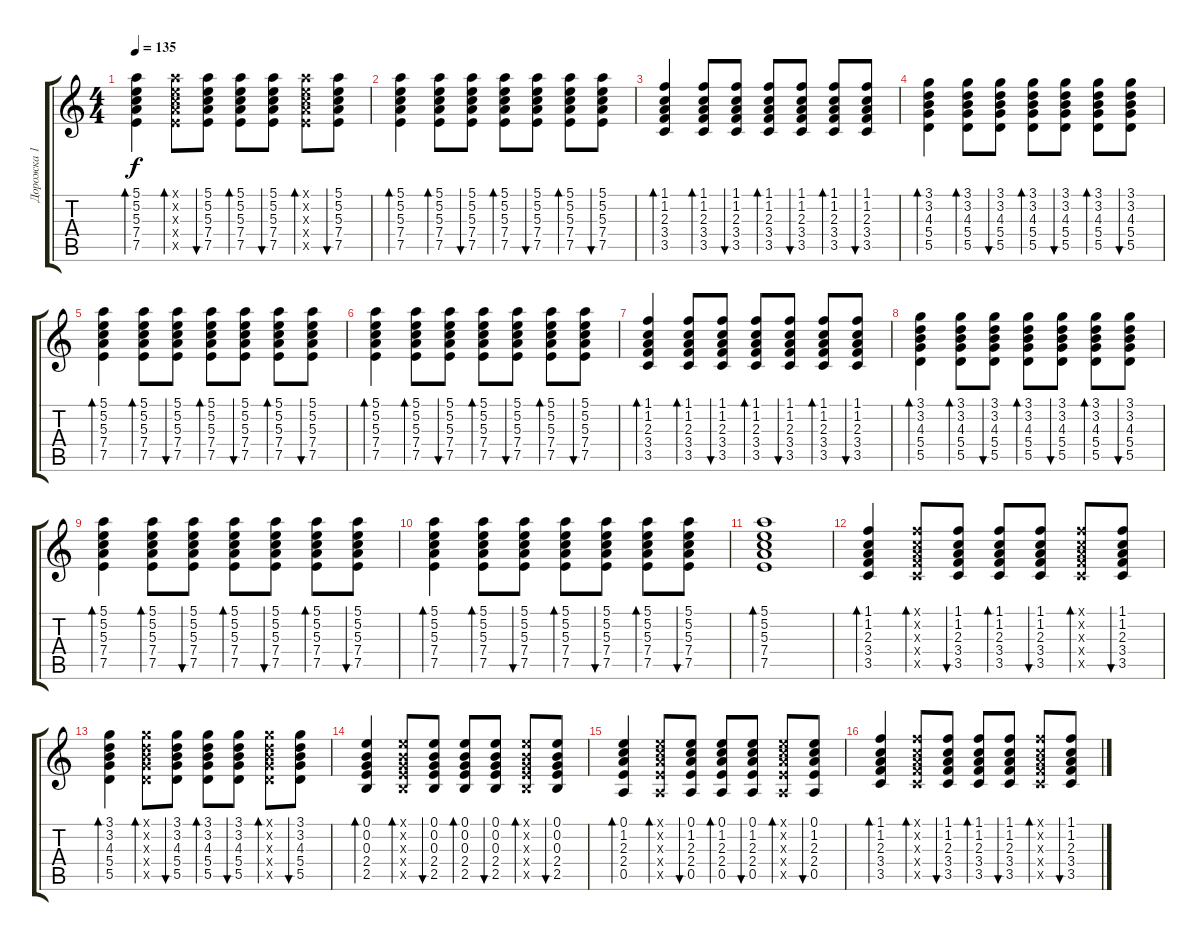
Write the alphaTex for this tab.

\track ("Дорожка 1" "Дорожка 1") {instrument acousticguitarsteel}
\staff {score tabs}
\tuning (E4 B3 G3 D3 A2 E2) {hide}
\ts (4 4)
\tempo 135
\clef g2
\ks c
(5.1 5.2 5.3 7.4 7.5).4{bd 60 dy f} (5.1{x} 5.2{x} 5.3{x} 7.4{x} 7.5{x}).8{bd 60} (5.1 5.2 5.3 7.4 7.5).8{bu 60} (5.1 5.2 5.3 7.4 7.5).8{bd 60} (5.1 5.2 5.3 7.4 7.5).8{bu 60} (5.1{x} 5.2{x} 5.3{x} 7.4{x} 7.5{x}).8{bd 60} (5.1 5.2 5.3 7.4 7.5).8{bu 60} |
(5.1 5.2 5.3 7.4 7.5).4{bd 60} (5.1 5.2 5.3 7.4 7.5).8{bd 60} (5.1 5.2 5.3 7.4 7.5).8{bu 60} (5.1 5.2 5.3 7.4 7.5).8{bd 60} (5.1 5.2 5.3 7.4 7.5).8{bu 60} (5.1 5.2 5.3 7.4 7.5).8{bd 60} (5.1 5.2 5.3 7.4 7.5).8{bu 60} |
(1.1 1.2 2.3 3.4 3.5).4{bd 60} (1.1 1.2 2.3 3.4 3.5).8{bd 60} (1.1 1.2 2.3 3.4 3.5).8{bu 60} (1.1 1.2 2.3 3.4 3.5).8{bd 60} (1.1 1.2 2.3 3.4 3.5).8{bu 60} (1.1 1.2 2.3 3.4 3.5).8{bd 60} (1.1 1.2 2.3 3.4 3.5).8{bu 60} |
(3.1 3.2 4.3 5.4 5.5).4{bd 60} (3.1 3.2 4.3 5.4 5.5).8{bd 60} (3.1 3.2 4.3 5.4 5.5).8{bu 60} (3.1 3.2 4.3 5.4 5.5).8{bd 60} (3.1 3.2 4.3 5.4 5.5).8{bu 60} (3.1 3.2 4.3 5.4 5.5).8{bd 60} (3.1 3.2 4.3 5.4 5.5).8{bu 60} |
(5.1 5.2 5.3 7.4 7.5).4{bd 60} (5.1 5.2 5.3 7.4 7.5).8{bd 60} (5.1 5.2 5.3 7.4 7.5).8{bu 60} (5.1 5.2 5.3 7.4 7.5).8{bd 60} (5.1 5.2 5.3 7.4 7.5).8{bu 60} (5.1 5.2 5.3 7.4 7.5).8{bd 60} (5.1 5.2 5.3 7.4 7.5).8{bu 60} |
(5.1 5.2 5.3 7.4 7.5).4{bd 60} (5.1 5.2 5.3 7.4 7.5).8{bd 60} (5.1 5.2 5.3 7.4 7.5).8{bu 60} (5.1 5.2 5.3 7.4 7.5).8{bd 60} (5.1 5.2 5.3 7.4 7.5).8{bu 60} (5.1 5.2 5.3 7.4 7.5).8{bd 60} (5.1 5.2 5.3 7.4 7.5).8{bu 60} |
(1.1 1.2 2.3 3.4 3.5).4{bd 60} (1.1 1.2 2.3 3.4 3.5).8{bd 60} (1.1 1.2 2.3 3.4 3.5).8{bu 60} (1.1 1.2 2.3 3.4 3.5).8{bd 60} (1.1 1.2 2.3 3.4 3.5).8{bu 60} (1.1 1.2 2.3 3.4 3.5).8{bd 60} (1.1 1.2 2.3 3.4 3.5).8{bu 60} |
(3.1 3.2 4.3 5.4 5.5).4{bd 60} (3.1 3.2 4.3 5.4 5.5).8{bd 60} (3.1 3.2 4.3 5.4 5.5).8{bu 60} (3.1 3.2 4.3 5.4 5.5).8{bd 60} (3.1 3.2 4.3 5.4 5.5).8{bu 60} (3.1 3.2 4.3 5.4 5.5).8{bd 60} (3.1 3.2 4.3 5.4 5.5).8{bu 60} |
(5.1 5.2 5.3 7.4 7.5).4{bd 60} (5.1 5.2 5.3 7.4 7.5).8{bd 60} (5.1 5.2 5.3 7.4 7.5).8{bu 60} (5.1 5.2 5.3 7.4 7.5).8{bd 60} (5.1 5.2 5.3 7.4 7.5).8{bu 60} (5.1 5.2 5.3 7.4 7.5).8{bd 60} (5.1 5.2 5.3 7.4 7.5).8{bu 60} |
(5.1 5.2 5.3 7.4 7.5).4{bd 60} (5.1 5.2 5.3 7.4 7.5).8{bd 60} (5.1 5.2 5.3 7.4 7.5).8{bu 60} (5.1 5.2 5.3 7.4 7.5).8{bd 60} (5.1 5.2 5.3 7.4 7.5).8{bu 60} (5.1 5.2 5.3 7.4 7.5).8{bd 60} (5.1 5.2 5.3 7.4 7.5).8{bu 60} |
(5.1 5.2 5.3 7.4 7.5).1{bd 120} |
(1.1 1.2 2.3 3.4 3.5).4{bd 60} (1.1{x} 1.2{x} 2.3{x} 3.4{x} 3.5{x}).8{bd 60} (1.1 1.2 2.3 3.4 3.5).8{bu 60} (1.1 1.2 2.3 3.4 3.5).8{bd 60} (1.1 1.2 2.3 3.4 3.5).8{bu 60} (1.1{x} 1.2{x} 2.3{x} 3.4{x} 3.5{x}).8{bd 60} (1.1 1.2 2.3 3.4 3.5).8{bu 60} |
(3.1 3.2 4.3 5.4 5.5).4{bd 60} (3.1{x} 3.2{x} 4.3{x} 5.4{x} 5.5{x}).8{bd 60} (3.1 3.2 4.3 5.4 5.5).8{bu 60} (3.1 3.2 4.3 5.4 5.5).8{bd 60} (3.1 3.2 4.3 5.4 5.5).8{bu 60} (3.1{x} 3.2{x} 4.3{x} 5.4{x} 5.5{x}).8{bd 60} (3.1 3.2 4.3 5.4 5.5).8{bu 60} |
(0.1 0.2 0.3 2.4 2.5).4{bd 60} (0.1{x} 0.2{x} 0.3{x} 2.4{x} 2.5{x}).8{bd 60} (0.1 0.2 0.3 2.4 2.5).8{bu 60} (0.1 0.2 0.3 2.4 2.5).8{bd 60} (0.1 0.2 0.3 2.4 2.5).8{bu 60} (0.1{x} 0.2{x} 0.3{x} 2.4{x} 2.5{x}).8{bd 60} (0.1 0.2 0.3 2.4 2.5).8{bu 60} |
(0.1 1.2 2.3 2.4 0.5).4{bd 60} (0.1{x} 1.2{x} 2.3{x} 2.4{x} 0.5{x}).8{bd 60} (0.1 1.2 2.3 2.4 0.5).8{bu 60} (0.1 1.2 2.3 2.4 0.5).8{bd 60} (0.1 1.2 2.3 2.4 0.5).8{bu 60} (0.1{x} 1.2{x} 2.3{x} 2.4{x} 0.5{x}).8{bd 60} (0.1 1.2 2.3 2.4 0.5).8{bu 60} |
(1.1 1.2 2.3 3.4 3.5).4{bd 60} (1.1{x} 1.2{x} 2.3{x} 3.4{x} 3.5{x}).8{bd 60} (1.1 1.2 2.3 3.4 3.5).8{bu 60} (1.1 1.2 2.3 3.4 3.5).8{bd 60} (1.1 1.2 2.3 3.4 3.5).8{bu 60} (1.1{x} 1.2{x} 2.3{x} 3.4{x} 3.5{x}).8{bd 60} (1.1 1.2 2.3 3.4 3.5).8{bu 60}
